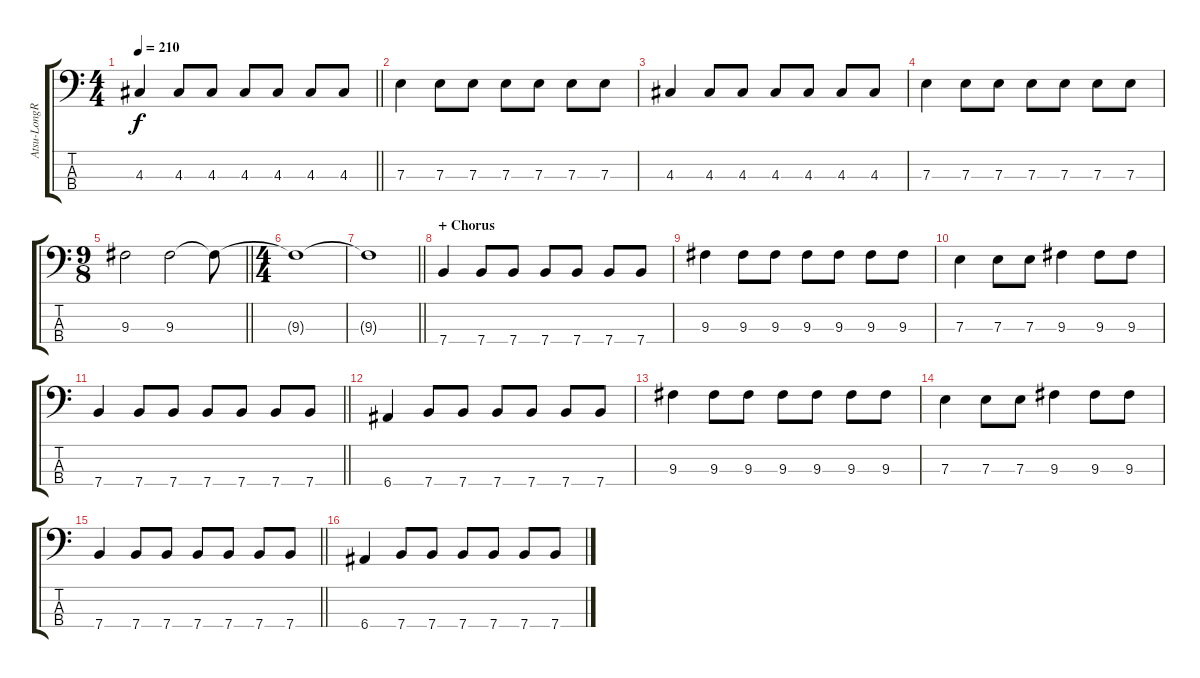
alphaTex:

\track ("Atsu-LongRun" "Atsu-LongR") {instrument electricbasspick}
\staff {score tabs}
\tuning (G2 D2 A1 E1) {hide}
\ts (4 4)
\tempo 210
\clef f4
\barLineRight lightlight
\ks c
4.3.4{dy f} 4.3.8 4.3.8 4.3.8 4.3.8 4.3.8 4.3.8 |
7.3.4 7.3.8 7.3.8 7.3.8 7.3.8 7.3.8 7.3.8 |
4.3.4 4.3.8 4.3.8 4.3.8 4.3.8 4.3.8 4.3.8 |
7.3.4 7.3.8 7.3.8 7.3.8 7.3.8 7.3.8 7.3.8 |
\ts (9 8)
\barLineRight lightlight
9.3.2 9.3.2 9.3{t}.8 |
\ts (4 4)
9.3{t}.1 |
\barLineRight lightlight
9.3{t}.1 |
\section ("" "+ Chorus")
7.4.4 7.4.8 7.4.8 7.4.8 7.4.8 7.4.8 7.4.8 |
9.3.4 9.3.8 9.3.8 9.3.8 9.3.8 9.3.8 9.3.8 |
7.3.4 7.3.8 7.3.8 9.3.4 9.3.8 9.3.8 |
\barLineRight lightlight
7.4.4 7.4.8 7.4.8 7.4.8 7.4.8 7.4.8 7.4.8 |
6.4.4 7.4.8 7.4.8 7.4.8 7.4.8 7.4.8 7.4.8 |
9.3.4 9.3.8 9.3.8 9.3.8 9.3.8 9.3.8 9.3.8 |
7.3.4 7.3.8 7.3.8 9.3.4 9.3.8 9.3.8 |
\barLineRight lightlight
7.4.4 7.4.8 7.4.8 7.4.8 7.4.8 7.4.8 7.4.8 |
6.4.4 7.4.8 7.4.8 7.4.8 7.4.8 7.4.8 7.4.8
